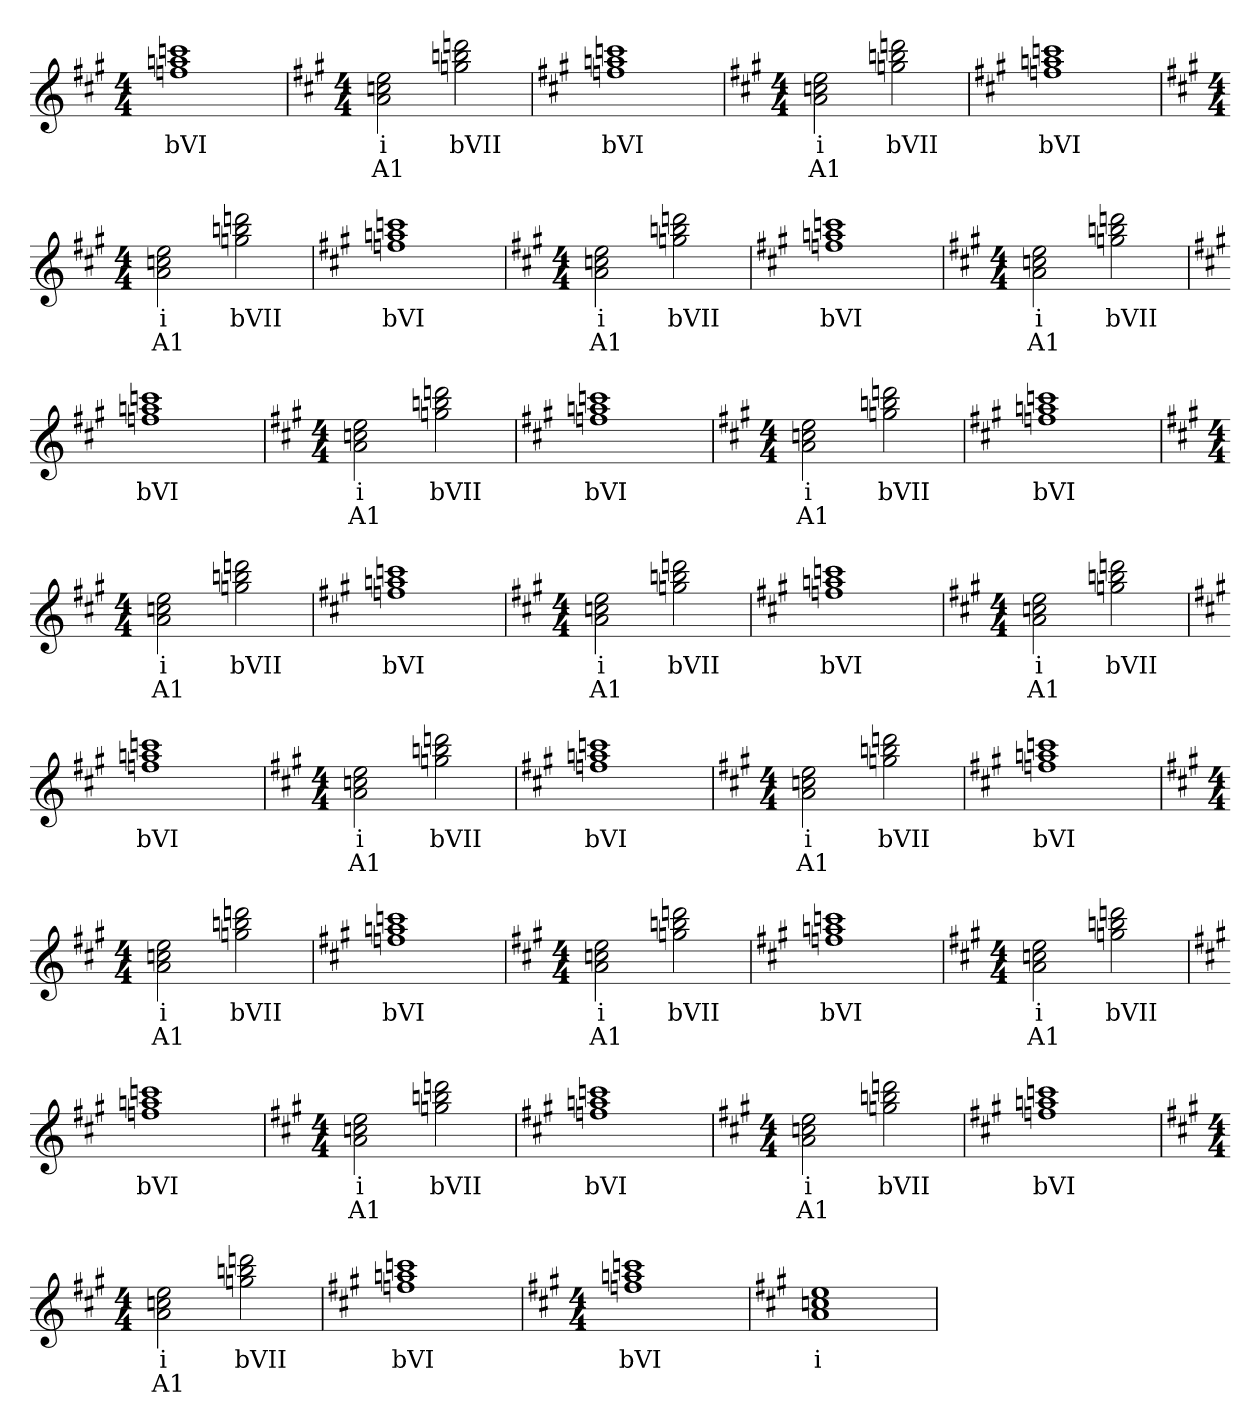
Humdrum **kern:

**kern	**text	**text
*part1	*part1	*part1
*staff1	*staff1	*staff1
*k[f#c#g#]	*	*
*A:	*	*
*M4/4	*	*
=	=	=
1ffn 1aan 1cccn	bVI	.
=	=	=
*k[f#c#g#]	*	*
*A:	*	*
*M4/4	*	*
2a 2ccn 2ee	i	A1
2ggn 2bbn 2dddn	bVII	.
=	=	=
*k[f#c#g#]	*	*
*A:	*	*
1ffn 1aan 1cccn	bVI	.
=	=	=
*k[f#c#g#]	*	*
*A:	*	*
*M4/4	*	*
2a 2ccn 2ee	i	A1
2ggn 2bbn 2dddn	bVII	.
=	=	=
*k[f#c#g#]	*	*
*A:	*	*
1ffn 1aan 1cccn	bVI	.
=	=	=
*k[f#c#g#]	*	*
*A:	*	*
*M4/4	*	*
2a 2ccn 2ee	i	A1
2ggn 2bbn 2dddn	bVII	.
=	=	=
*k[f#c#g#]	*	*
*A:	*	*
1ffn 1aan 1cccn	bVI	.
=	=	=
*k[f#c#g#]	*	*
*A:	*	*
*M4/4	*	*
2a 2ccn 2ee	i	A1
2ggn 2bbn 2dddn	bVII	.
=	=	=
*k[f#c#g#]	*	*
*A:	*	*
1ffn 1aan 1cccn	bVI	.
=	=	=
*k[f#c#g#]	*	*
*A:	*	*
*M4/4	*	*
2a 2ccn 2ee	i	A1
2ggn 2bbn 2dddn	bVII	.
=	=	=
*k[f#c#g#]	*	*
*A:	*	*
1ffn 1aan 1cccn	bVI	.
=	=	=
*k[f#c#g#]	*	*
*A:	*	*
*M4/4	*	*
2a 2ccn 2ee	i	A1
2ggn 2bbn 2dddn	bVII	.
=	=	=
*k[f#c#g#]	*	*
*A:	*	*
1ffn 1aan 1cccn	bVI	.
=	=	=
*k[f#c#g#]	*	*
*A:	*	*
*M4/4	*	*
2a 2ccn 2ee	i	A1
2ggn 2bbn 2dddn	bVII	.
=	=	=
*k[f#c#g#]	*	*
*A:	*	*
1ffn 1aan 1cccn	bVI	.
=	=	=
*k[f#c#g#]	*	*
*A:	*	*
*M4/4	*	*
2a 2ccn 2ee	i	A1
2ggn 2bbn 2dddn	bVII	.
=	=	=
*k[f#c#g#]	*	*
*A:	*	*
1ffn 1aan 1cccn	bVI	.
=	=	=
*k[f#c#g#]	*	*
*A:	*	*
*M4/4	*	*
2a 2ccn 2ee	i	A1
2ggn 2bbn 2dddn	bVII	.
=	=	=
*k[f#c#g#]	*	*
*A:	*	*
1ffn 1aan 1cccn	bVI	.
=	=	=
*k[f#c#g#]	*	*
*A:	*	*
*M4/4	*	*
2a 2ccn 2ee	i	A1
2ggn 2bbn 2dddn	bVII	.
=	=	=
*k[f#c#g#]	*	*
*A:	*	*
1ffn 1aan 1cccn	bVI	.
=	=	=
*k[f#c#g#]	*	*
*A:	*	*
*M4/4	*	*
2a 2ccn 2ee	i	A1
2ggn 2bbn 2dddn	bVII	.
=	=	=
*k[f#c#g#]	*	*
*A:	*	*
1ffn 1aan 1cccn	bVI	.
=	=	=
*k[f#c#g#]	*	*
*A:	*	*
*M4/4	*	*
2a 2ccn 2ee	i	A1
2ggn 2bbn 2dddn	bVII	.
=	=	=
*k[f#c#g#]	*	*
*A:	*	*
1ffn 1aan 1cccn	bVI	.
=	=	=
*k[f#c#g#]	*	*
*A:	*	*
*M4/4	*	*
2a 2ccn 2ee	i	A1
2ggn 2bbn 2dddn	bVII	.
=	=	=
*k[f#c#g#]	*	*
*A:	*	*
1ffn 1aan 1cccn	bVI	.
=	=	=
*k[f#c#g#]	*	*
*A:	*	*
*M4/4	*	*
2a 2ccn 2ee	i	A1
2ggn 2bbn 2dddn	bVII	.
=	=	=
*k[f#c#g#]	*	*
*A:	*	*
1ffn 1aan 1cccn	bVI	.
=	=	=
*k[f#c#g#]	*	*
*A:	*	*
*M4/4	*	*
2a 2ccn 2ee	i	A1
2ggn 2bbn 2dddn	bVII	.
=	=	=
*k[f#c#g#]	*	*
*A:	*	*
1ffn 1aan 1cccn	bVI	.
=	=	=
*k[f#c#g#]	*	*
*A:	*	*
*M4/4	*	*
2a 2ccn 2ee	i	A1
2ggn 2bbn 2dddn	bVII	.
=	=	=
*k[f#c#g#]	*	*
*A:	*	*
1ffn 1aan 1cccn	bVI	.
=	=	=
*k[f#c#g#]	*	*
*A:	*	*
*M4/4	*	*
2a 2ccn 2ee	i	A1
2ggn 2bbn 2dddn	bVII	.
=	=	=
*k[f#c#g#]	*	*
*A:	*	*
1ffn 1aan 1cccn	bVI	.
=	=	=
*k[f#c#g#]	*	*
*A:	*	*
*M4/4	*	*
2a 2ccn 2ee	i	A1
2ggn 2bbn 2dddn	bVII	.
=	=	=
*k[f#c#g#]	*	*
*A:	*	*
1ffn 1aan 1cccn	bVI	.
=	=	=
*k[f#c#g#]	*	*
*A:	*	*
*M4/4	*	*
1ffn 1aan 1cccn	bVI	.
=	=	=
*k[f#c#g#]	*	*
*A:	*	*
1a 1ccn 1ee	i	.
=	=	=
*-	*-	*-
